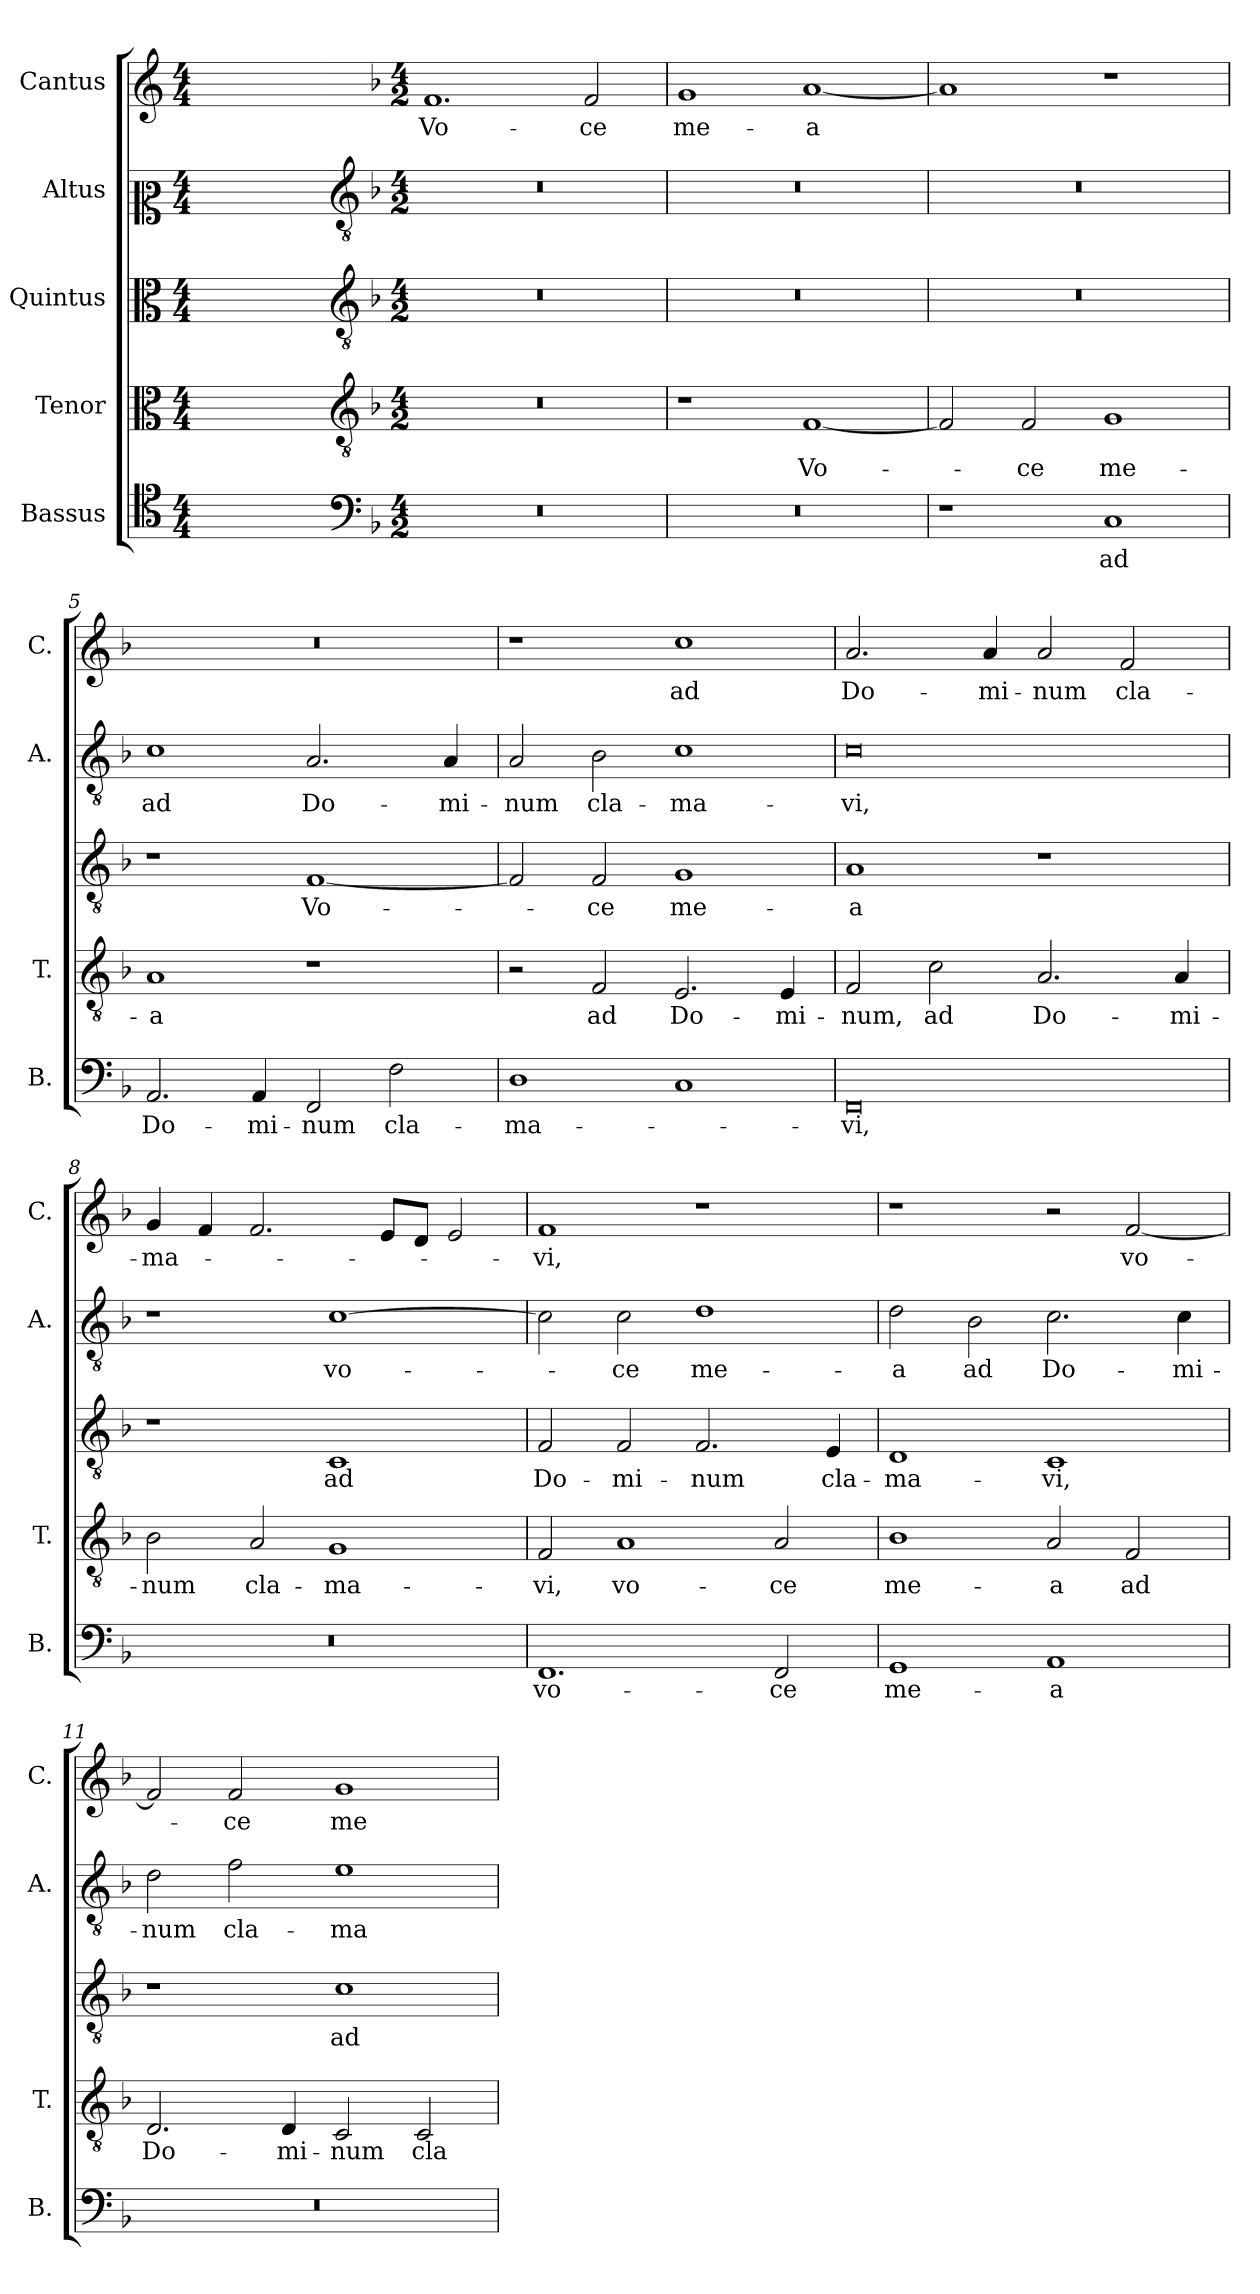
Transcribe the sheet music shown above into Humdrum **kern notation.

**kern	**text	**kern	**text	**kern	**text	**kern	**text	**kern	**text
*part5	*part5	*part4	*part4	*part3	*part3	*part2	*part2	*part1	*part1
*staff5	*staff5	*staff4	*staff4	*staff3	*staff3	*staff2	*staff2	*staff1	*staff1
*I"Bassus	*	*I"Tenor	*	*I"Quintus	*	*I"Altus	*	*I"Cantus	*
*I'B.	*	*I'T.	*	*	*	*I'A.	*	*I'C.	*
*clefC4	*	*clefC3	*	*clefC3	*	*clefC2	*	*clefG2	*
*	*	*ITrd7c12	*	*ITrd7c12	*	*ITrd7c12	*	*	*
*k[]	*	*k[]	*	*k[]	*	*k[]	*	*k[]	*
*C:	*	*C:	*	*C:	*	*C:	*	*C:	*
*M4/4	*	*M4/4	*	*M4/4	*	*M4/4	*	*M4/4	*
=1	=1	=1	=1	=1	=1	=1	=1	=1	=1
1ryy	.	1ryy	.	1ryy	.	1ryy	.	1ryy	.
=2-	=2-	=2-	=2-	=2-	=2-	=2-	=2-	=2-	=2-
*clefF4	*	*clefGv2	*	*clefGv2	*	*clefGv2	*	*	*
*k[b-]	*	*k[b-]	*	*k[b-]	*	*k[b-]	*	*k[b-]	*
*F:	*	*F:	*	*F:	*	*F:	*	*F:	*
*M4/2	*	*M4/2	*	*M4/2	*	*M4/2	*	*M4/2	*
!LO:N:vis=1	!	!LO:N:vis=1	!	!LO:N:vis=1	!	!LO:N:vis=1	!	!	!LO:LY:b
0r	.	0r	.	0r	.	0r	.	1.f	Vo-
!	!	!	!	!	!	!	!	!	!LO:LY:b
.	.	.	.	.	.	.	.	2f/	-ce
=3	=3	=3	=3	=3	=3	=3	=3	=3	=3
!LO:N:vis=1	!	!	!	!LO:N:vis=1	!	!LO:N:vis=1	!	!	!LO:LY:b
0r	.	1r	.	0r	.	0r	.	1g	me-
!	!	!	!LO:LY:b	!	!	!	!	!	!LO:LY:b
.	.	[<1FF	Vo-	.	.	.	.	[<1a	-a
=4	=4	=4	=4	=4	=4	=4	=4	=4	=4
!	!	!	!	!LO:N:vis=1	!	!LO:N:vis=1	!	!	!
1r	.	2FF/]	.	0r	.	0r	.	1a]	.
!	!	!	!LO:LY:b	!	!	!	!	!	!
.	.	2FF/	-ce	.	.	.	.	.	.
!	!LO:LY:b	!	!LO:LY:b	!	!	!	!	!	!
1C	ad	1GG	me-	.	.	.	.	1r	.
=5	=5	=5	=5	=5	=5	=5	=5	=5	=5
!	!LO:LY:b	!	!LO:LY:b	!	!	!	!LO:LY:b	!LO:N:vis=1	!
2.AA/	Do-	1AA	-a	1r	.	1C	ad	0r	.
!	!LO:LY:b	!	!	!	!	!	!	!	!
4AA/	-mi-	.	.	.	.	.	.	.	.
!	!LO:LY:b	!	!	!	!LO:LY:b	!	!LO:LY:b	!	!
2FF/	-num	1r	.	[<1FF	Vo-	2.AA/	Do-	.	.
!	!LO:LY:b	!	!	!	!	!	!	!	!
2F\	cla-	.	.	.	.	.	.	.	.
!	!	!	!	!	!	!	!LO:LY:b	!	!
.	.	.	.	.	.	4AA/	-mi-	.	.
=6	=6	=6	=6	=6	=6	=6	=6	=6	=6
!	!LO:LY:b	!	!	!	!	!	!LO:LY:b	!	!
1D	-ma-	2r	.	2FF/]	.	2AA/	-num	1r	.
!	!	!	!LO:LY:b	!	!LO:LY:b	!	!LO:LY:b	!	!
.	.	2FF/	ad	2FF/	-ce	2BB-\	cla-	.	.
!	!	!	!LO:LY:b	!	!LO:LY:b	!	!LO:LY:b	!	!LO:LY:b
1C	.	2.EE/	Do-	1GG	me-	1C	-ma-	1cc	ad
!	!	!	!LO:LY:b	!	!	!	!	!	!
.	.	4EE/	-mi-	.	.	.	.	.	.
!!LO:LB:g=z
=7	=7	=7	=7	=7	=7	=7	=7	=7	=7
!	!LO:LY:b	!	!LO:LY:b	!	!LO:LY:b	!	!LO:LY:b	!	!LO:LY:b
0FF	-vi,	2FF/	-num,	1AA	-a	0C	-vi,	2.a/	Do-
!	!	!	!LO:LY:b	!	!	!	!	!	!
.	.	2C\	ad	.	.	.	.	.	.
!	!	!	!	!	!	!	!	!	!LO:LY:b
.	.	.	.	.	.	.	.	4a/	-mi-
!	!	!	!LO:LY:b	!	!	!	!	!	!LO:LY:b
.	.	2.AA/	Do-	1r	.	.	.	2a/	-num
!	!	!	!	!	!	!	!	!	!LO:LY:b
.	.	.	.	.	.	.	.	2f/	cla-
!	!	!	!LO:LY:b	!	!	!	!	!	!
.	.	4AA/	-mi-	.	.	.	.	.	.
=8	=8	=8	=8	=8	=8	=8	=8	=8	=8
!LO:N:vis=1	!	!	!LO:LY:b	!	!	!	!	!	!LO:LY:b
0r	.	2BB-\	-num	1r	.	1r	.	4g/	-ma-
.	.	.	.	.	.	.	.	4f/	.
!	!	!	!LO:LY:b	!	!	!	!	!	!
.	.	2AA/	cla-	.	.	.	.	2.f/	.
!	!	!	!LO:LY:b	!	!LO:LY:b	!	!LO:LY:b	!	!
.	.	1GG	-ma-	1CC	ad	[>1C	vo-	.	.
.	.	.	.	.	.	.	.	8e/L	.
.	.	.	.	.	.	.	.	8d/J	.
.	.	.	.	.	.	.	.	2e/	.
=9	=9	=9	=9	=9	=9	=9	=9	=9	=9
!	!LO:LY:b	!	!LO:LY:b	!	!LO:LY:b	!	!	!	!LO:LY:b
1.FF	vo-	2FF/	-vi,	2FF/	Do-	2C\]	.	1f	-vi,
!	!	!	!LO:LY:b	!	!LO:LY:b	!	!LO:LY:b	!	!
.	.	1AA	vo-	2FF/	-mi-	2C\	-ce	.	.
!	!	!	!	!	!LO:LY:b	!	!LO:LY:b	!	!
.	.	.	.	2.FF/	-num	1D	me-	1r	.
!	!LO:LY:b	!	!LO:LY:b	!	!	!	!	!	!
2FF/	-ce	2AA/	-ce	.	.	.	.	.	.
!	!	!	!	!	!LO:LY:b	!	!	!	!
.	.	.	.	4EE/	cla-	.	.	.	.
=10	=10	=10	=10	=10	=10	=10	=10	=10	=10
!	!LO:LY:b	!	!LO:LY:b	!	!LO:LY:b	!	!LO:LY:b	!	!
1GG	me-	1BB-	me-	1DD	-ma-	2D\	-a	1r	.
!	!	!	!	!	!	!	!LO:LY:b	!	!
.	.	.	.	.	.	2BB-\	ad	.	.
!	!LO:LY:b	!	!LO:LY:b	!	!LO:LY:b	!	!LO:LY:b	!	!
1AA	-a	2AA/	-a	1CC	-vi,	2.C\	Do-	2r	.
!	!	!	!LO:LY:b	!	!	!	!	!	!LO:LY:b
.	.	2FF/	ad	.	.	.	.	[<2f/	vo-
!	!	!	!	!	!	!	!LO:LY:b	!	!
.	.	.	.	.	.	4C\	-mi-	.	.
=11	=11	=11	=11	=11	=11	=11	=11	=11	=11
!LO:N:vis=1	!	!	!LO:LY:b	!	!	!	!LO:LY:b	!	!
0r	.	2.DD/	Do-	1r	.	2D\	-num	2f/]	.
!	!	!	!	!	!	!	!LO:LY:b	!	!LO:LY:b
.	.	.	.	.	.	2F\	cla-	2f/	-ce
!	!	!	!LO:LY:b	!	!	!	!	!	!
.	.	4DD/	-mi-	.	.	.	.	.	.
!	!	!	!LO:LY:b	!	!LO:LY:b	!	!LO:LY:b	!	!LO:LY:b
.	.	2CC/	-num	1C	ad	1E	-ma-	1g	me-
!	!	!	!LO:LY:b	!	!	!	!	!	!
.	.	2CC/	cla-	.	.	.	.	.	.
=	=	=	=	=	=	=	=	=	=
*-	*-	*-	*-	*-	*-	*-	*-	*-	*-
